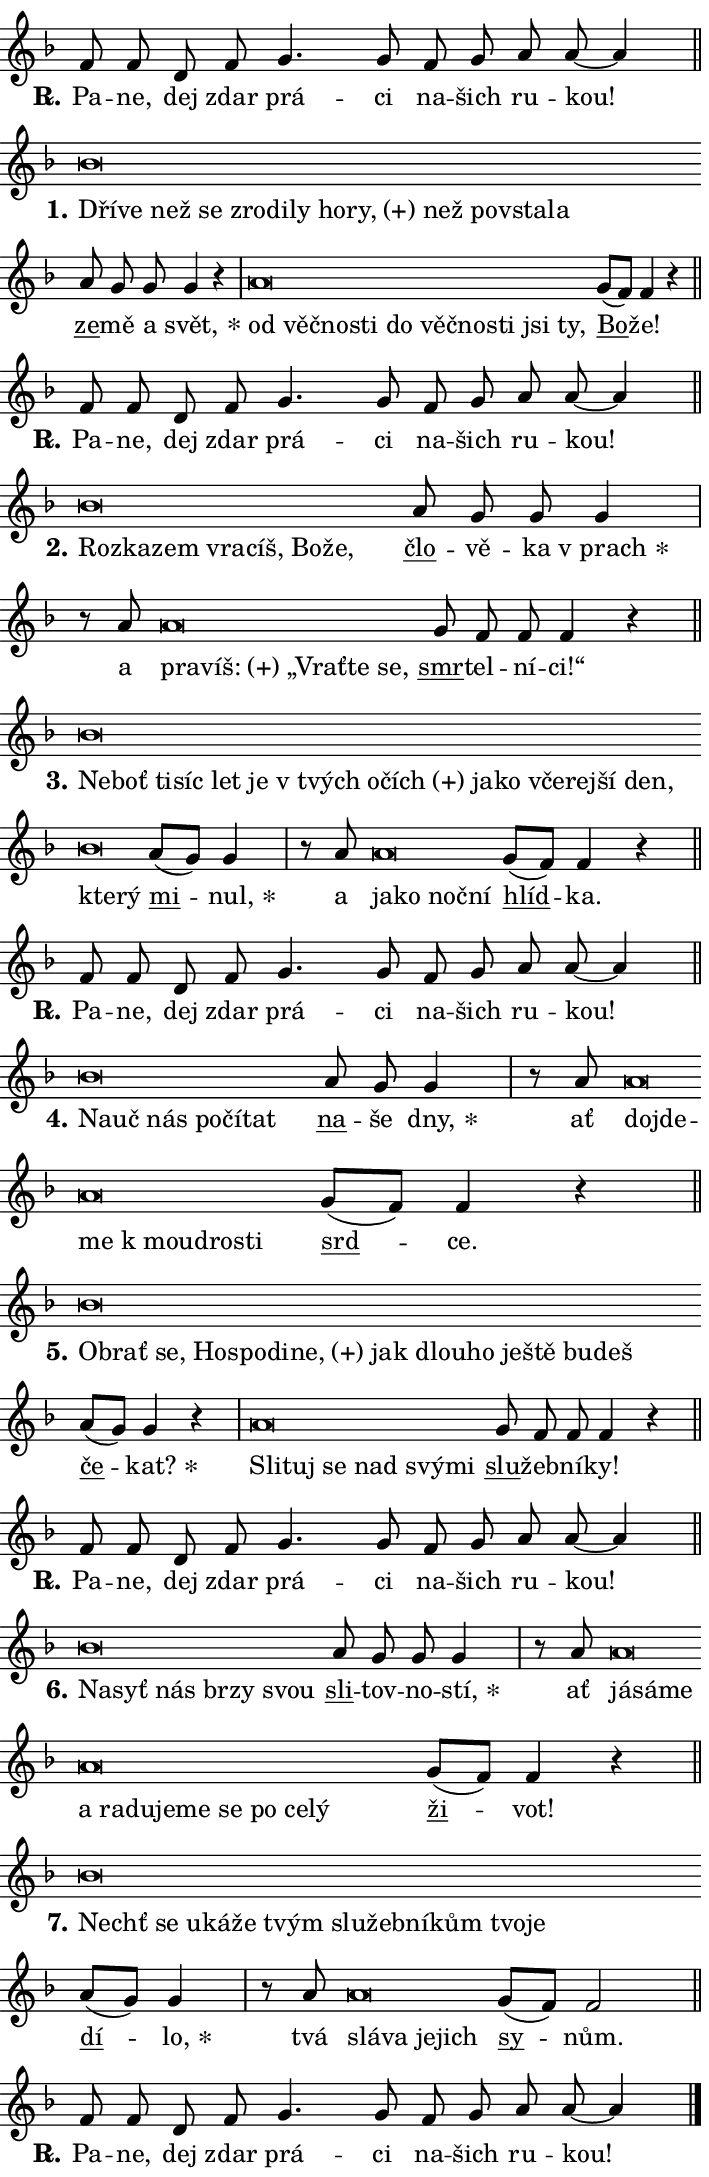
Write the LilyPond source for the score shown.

\version "2.24.0"
\header { tagline = "" }
\paper {
  indent = 0\cm
  top-margin = 0\cm
  right-margin = 0.13\cm % to fit lyric hyphens
  bottom-margin = 0\cm
  left-margin = 0\cm
  paper-width = 12\cm
  page-breaking = #ly:one-page-breaking
  system-system-spacing.basic-distance = #11
  score-system-spacing.basic-distance = #11
  ragged-last = ##f
}


%% Author: Thomas Morley
%% https://lists.gnu.org/archive/html/lilypond-user/2020-05/msg00002.html
#(define (line-position grob)
"Returns position of @var[grob} in current system:
   @code{'start}, if at first time-step
   @code{'end}, if at last time-step
   @code{'middle} otherwise
"
  (let* ((col (ly:item-get-column grob))
         (ln (ly:grob-object col 'left-neighbor))
         (rn (ly:grob-object col 'right-neighbor))
         (col-to-check-left (if (ly:grob? ln) ln col))
         (col-to-check-right (if (ly:grob? rn) rn col))
         (break-dir-left
           (and
             (ly:grob-property col-to-check-left 'non-musical #f)
             (ly:item-break-dir col-to-check-left)))
         (break-dir-right
           (and
             (ly:grob-property col-to-check-right 'non-musical #f)
             (ly:item-break-dir col-to-check-right))))
        (cond ((eqv? 1 break-dir-left) 'start)
              ((eqv? -1 break-dir-right) 'end)
              (else 'middle))))

#(define (tranparent-at-line-position vctor)
  (lambda (grob)
  "Relying on @code{line-position} select the relevant enry from @var{vctor}.
Used to determine transparency,"
    (case (line-position grob)
      ((end) (not (vector-ref vctor 0)))
      ((middle) (not (vector-ref vctor 1)))
      ((start) (not (vector-ref vctor 2))))))

noteHeadBreakVisibility =
#(define-music-function (break-visibility)(vector?)
"Makes @code{NoteHead}s transparent relying on @var{break-visibility}"
#{
  \override NoteHead.transparent =
    #(tranparent-at-line-position break-visibility)
#})

#(define delete-ledgers-for-transparent-note-heads
  (lambda (grob)
    "Reads whether a @code{NoteHead} is transparent.
If so this @code{NoteHead} is removed from @code{'note-heads} from
@var{grob}, which is supposed to be @code{LedgerLineSpanner}.
As a result ledgers are not printed for this @code{NoteHead}"
    (let* ((nhds-array (ly:grob-object grob 'note-heads))
           (nhds-list
             (if (ly:grob-array? nhds-array)
                 (ly:grob-array->list nhds-array)
                 '()))
           ;; Relies on the transparent-property being done before
           ;; Staff.LedgerLineSpanner.after-line-breaking is executed.
           ;; This is fragile ...
           (to-keep
             (remove
               (lambda (nhd)
                 (ly:grob-property nhd 'transparent #f))
               nhds-list)))
      ;; TODO find a better method to iterate over grob-arrays, similiar
      ;; to filter/remove etc for lists
      ;; For now rebuilt from scratch
      (set! (ly:grob-object grob 'note-heads)  '())
      (for-each
        (lambda (nhd)
          (ly:pointer-group-interface::add-grob grob 'note-heads nhd))
        to-keep))))

squashNotes = {
  \override NoteHead.X-extent = #'(-0.2 . 0.2)
  \override NoteHead.Y-extent = #'(-0.75 . 0)
  \override NoteHead.stencil =
    #(lambda (grob)
       (let ((pos (ly:grob-property grob 'staff-position)))
         (begin
           (if (< pos -7) (display "ERROR: Lower brevis then expected\n") (display ""))
           (if (<= pos -6) ly:text-interface::print ly:note-head::print))))
}
unSquashNotes = {
  \revert NoteHead.X-extent
  \revert NoteHead.Y-extent
  \revert NoteHead.stencil
}

hideNotes = \noteHeadBreakVisibility #begin-of-line-visible
unHideNotes = \noteHeadBreakVisibility #all-visible

% work-around for resetting accidentals
% https://lilypond.org/doc/v2.23/Documentation/notation/displaying-rhythms#unmetered-music
cadenzaMeasure = {
  \cadenzaOff
  \partial 1024 s1024
  \cadenzaOn
}

#(define-markup-command (accent layout props text) (markup?)
  "Underline accented syllable"
  (interpret-markup layout props
    #{\markup \override #'(offset . 4.3) \underline { #text }#}))

responsum = \markup \concat {
  "R" \hspace #-1.05 \path #0.1 #'((moveto 0 0.07) (lineto 0.9 0.8)) \hspace #0.05 "."
}

spaceSize = #0.6828661417322834 % exact space size for TeX Gyre Schola

\layout {
  \context {
    \Staff
    \remove "Time_signature_engraver"
    \override LedgerLineSpanner.after-line-breaking = #delete-ledgers-for-transparent-note-heads
  }
  \context {
    \Lyrics {
      \override LyricSpace.minimum-distance = \spaceSize
      \override LyricText.font-name = #"TeX Gyre Schola"
      \override LyricText.font-size = 1
      \override StanzaNumber.font-name = #"TeX Gyre Schola Bold"
      \override StanzaNumber.font-size = 1
    }
  }
  \context {
    \Score 
    \override NoteHead.text =
      #(lambda (grob) 
        (let ((pos (ly:grob-property grob 'staff-position)))
          #{\markup {
            \combine
              \halign #-0.55 \raise #(if (= pos -6) 0 0.5) \override #'(thickness . 2) \draw-line #'(3.2 . 0)
              \musicglyph "noteheads.sM1"
          }#}))
  }
}

% magnetic-lyrics.ily
%
%   written by
%     Jean Abou Samra <jean@abou-samra.fr>
%     Werner Lemberg <wl@gnu.org>
%
%   adapted by
%     Jiri Hon <jiri.hon@gmail.com>
%
% Version 2022-Apr-15

% https://www.mail-archive.com/lilypond-user@gnu.org/msg149350.html

#(define (Left_hyphen_pointer_engraver context)
   "Collect syllable-hyphen-syllable occurrences in lyrics and store
them in properties.  This engraver only looks to the left.  For
example, if the lyrics input is @code{foo -- bar}, it does the
following.

@itemize @bullet
@item
Set the @code{text} property of the @code{LyricHyphen} grob between
@q{foo} and @q{bar} to @code{foo}.

@item
Set the @code{left-hyphen} property of the @code{LyricText} grob with
text @q{foo} to the @code{LyricHyphen} grob between @q{foo} and
@q{bar}.
@end itemize

Use this auxiliary engraver in combination with the
@code{lyric-@/text::@/apply-@/magnetic-@/offset!} hook."
   (let ((hyphen #f)
         (text #f))
     (make-engraver
      (acknowledgers
       ((lyric-syllable-interface engraver grob source-engraver)
        (set! text grob)))
      (end-acknowledgers
       ((lyric-hyphen-interface engraver grob source-engraver)
        ;(when (not (grob::has-interface grob 'lyric-space-interface))
          (set! hyphen grob)));)
      ((stop-translation-timestep engraver)
       (when (and text hyphen)
         (ly:grob-set-object! text 'left-hyphen hyphen))
       (set! text #f)
       (set! hyphen #f)))))

#(define (lyric-text::apply-magnetic-offset! grob)
   "If the space between two syllables is less than the value in
property @code{LyricText@/.details@/.squash-threshold}, move the right
syllable to the left so that it gets concatenated with the left
syllable.

Use this function as a hook for
@code{LyricText@/.after-@/line-@/breaking} if the
@code{Left_@/hyphen_@/pointer_@/engraver} is active."
   (let ((hyphen (ly:grob-object grob 'left-hyphen #f)))
     (when hyphen
       (let ((left-text (ly:spanner-bound hyphen LEFT)))
         (when (grob::has-interface left-text 'lyric-syllable-interface)
           (let* ((common (ly:grob-common-refpoint grob left-text X))
                  (this-x-ext (ly:grob-extent grob common X))
                  (left-x-ext
                   (begin
                     ;; Trigger magnetism for left-text.
                     (ly:grob-property left-text 'after-line-breaking)
                     (ly:grob-extent left-text common X)))
                  ;; `delta` is the gap width between two syllables.
                  (delta (- (interval-start this-x-ext)
                            (interval-end left-x-ext)))
                  (details (ly:grob-property grob 'details))
                  (threshold (assoc-get 'squash-threshold details 0.2)))
             (when (< delta threshold)
               (let* (;; We have to manipulate the input text so that
                      ;; ligatures crossing syllable boundaries are not
                      ;; disabled.  For languages based on the Latin
                      ;; script this is essentially a beautification.
                      ;; However, for non-Western scripts it can be a
                      ;; necessity.
                      (lt (ly:grob-property left-text 'text))
                      (rt (ly:grob-property grob 'text))
                      (is-space (grob::has-interface hyphen 'lyric-space-interface))
                      (space (if is-space " " ""))
                      (extra-delta (if is-space spaceSize 0))
                      ;; Append new syllable.
                      (ltrt-space (if (and (string? lt) (string? rt))
                                (string-append lt space rt)
                                (make-concat-markup (list lt space rt))))
                      ;; Right-align `ltrt` to the right side.
                      (ltrt-space-markup (grob-interpret-markup
                               grob
                               (make-translate-markup
                                (cons (interval-length this-x-ext) 0)
                                (make-right-align-markup ltrt-space)))))
                 (begin
                   ;; Don't print `left-text`.
                   (ly:grob-set-property! left-text 'stencil #f)
                   ;; Set text and stencil (which holds all collected
                   ;; syllables so far) and shift it to the left.
                   (ly:grob-set-property! grob 'text ltrt-space)
                   (ly:grob-set-property! grob 'stencil ltrt-space-markup)
                   (ly:grob-translate-axis! grob (- (- delta extra-delta)) X))))))))))


#(define (lyric-hyphen::displace-bounds-first grob)
   ;; Make very sure this callback isn't triggered too early.
   (let ((left (ly:spanner-bound grob LEFT))
         (right (ly:spanner-bound grob RIGHT)))
     (ly:grob-property left 'after-line-breaking)
     (ly:grob-property right 'after-line-breaking)
     (ly:lyric-hyphen::print grob)))

squashThreshold = #0.4

\layout {
  \context {
    \Lyrics
    \consists #Left_hyphen_pointer_engraver
    \override LyricText.after-line-breaking =
      #lyric-text::apply-magnetic-offset!
    \override LyricHyphen.stencil = #lyric-hyphen::displace-bounds-first
    \override LyricText.details.squash-threshold = \squashThreshold
    \override LyricHyphen.minimum-distance = 0
    \override LyricHyphen.minimum-length = \squashThreshold
  }
}

squashText = \override LyricText.details.squash-threshold = 9999
unSquashText = \override LyricText.details.squash-threshold = \squashThreshold

leftText = \override LyricText.self-alignment-X = #LEFT
unLeftText = \revert LyricText.self-alignment-X

starOffset = #(lambda (grob) 
                (let ((x_offset (ly:self-alignment-interface::aligned-on-x-parent grob)))
                  (if (= x_offset 0) 0 (+ x_offset 1.2))))

star = #(define-music-function (syllable)(string?)
"Append star separator at the end of a syllable"
#{
  \once \override LyricText.X-offset = #starOffset
  \lyricmode { \markup {
    #syllable
    \override #'((font-name . "TeX Gyre Schola Bold")) \hspace #0.2 \lower #0.65 \larger "*"
  } }
#})

starAccent = #(define-music-function (syllable)(string?)
"Append star separator at the end of a syllable and make accent"
#{
  \once \override LyricText.X-offset = #starOffset
  \lyricmode { \markup {
    \accent #syllable
    \override #'((font-name . "TeX Gyre Schola Bold")) \hspace #0.2 \lower #0.65 \larger "*"
  } }
#})

breath = #(define-music-function (syllable)(string?)
"Append breathing indicator at the end of a syllable"
#{
  \lyricmode { \markup { #syllable "+" } }
#})

optionalBreath = #(define-music-function (syllable)(string?)
"Append optional breathing indicator at the end of a syllable"
#{
  \lyricmode { \markup { #syllable "(+)" } }
#})


\score {
    <<
        \new Voice = "melody" { \cadenzaOn \key f \major \relative { f'8 f d f g4. g8 \bar "" f8 g a a~ a4 \cadenzaMeasure \bar "||" \break } }
        \new Lyrics \lyricsto "melody" { \lyricmode { \set stanza = \responsum
Pa -- ne, dej zdar prá -- ci na -- šich ru -- kou! } }
    >>
    \layout {}
}

\score {
    <<
        \new Voice = "melody" { \cadenzaOn \key f \major \relative { \squashNotes bes'\breve*1/16 \hideNotes \breve*1/16 \bar "" \breve*1/16 \bar "" \breve*1/16 \bar "" \breve*1/16 \bar "" \breve*1/16 \bar "" \breve*1/16 \bar "" \breve*1/16 \bar "" \breve*1/16 \bar "" \breve*1/16 \bar "" \breve*1/16 \bar "" \breve*1/16 \breve*1/16 \bar "" \unHideNotes \unSquashNotes \bar "" a8 g g g4 r \cadenzaMeasure \bar "|" \squashNotes a\breve*1/16 \hideNotes \breve*1/16 \bar "" \breve*1/16 \bar "" \breve*1/16 \bar "" \breve*1/16 \bar "" \breve*1/16 \bar "" \breve*1/16 \bar "" \breve*1/16 \bar "" \breve*1/16 \breve*1/16 \bar "" \unHideNotes \unSquashNotes \bar "" g8[( f)] f4 r \cadenzaMeasure \bar "||" \break } }
        \new Lyrics \lyricsto "melody" { \lyricmode { \set stanza = "1."
\leftText Dří -- \squashText ve než se zro -- di -- ly ho -- \optionalBreath ry, než po -- vsta -- la \unLeftText \unSquashText \markup \accent ze -- mě a \star svět, \leftText od \squashText věč -- no -- sti do věč -- no -- sti jsi ty, \unLeftText \unSquashText \markup \accent Bo -- že! } }
    >>
    \layout {}
}

\score {
    <<
        \new Voice = "melody" { \cadenzaOn \key f \major \relative { f'8 f d f g4. g8 \bar "" f8 g a a~ a4 \cadenzaMeasure \bar "||" \break } }
        \new Lyrics \lyricsto "melody" { \lyricmode { \set stanza = \responsum
Pa -- ne, dej zdar prá -- ci na -- šich ru -- kou! } }
    >>
    \layout {}
}

\score {
    <<
        \new Voice = "melody" { \cadenzaOn \key f \major \relative { \squashNotes bes'\breve*1/16 \hideNotes \breve*1/16 \bar "" \breve*1/16 \bar "" \breve*1/16 \bar "" \breve*1/16 \bar "" \breve*1/16 \breve*1/16 \bar "" \unHideNotes \unSquashNotes \bar "" a8 g g g4 \cadenzaMeasure \bar "|" r8 a8 \squashNotes a\breve*1/16 \hideNotes \breve*1/16 \bar "" \breve*1/16 \bar "" \breve*1/16 \breve*1/16 \bar "" \unHideNotes \unSquashNotes \bar "" g8 f f f4 r \cadenzaMeasure \bar "||" \break } }
        \new Lyrics \lyricsto "melody" { \lyricmode { \set stanza = "2."
\leftText Roz -- \squashText ka -- zem vra -- cíš, Bo -- že, \unLeftText \unSquashText \markup \accent člo -- vě -- ka \star "v prach" a \leftText pra -- \squashText \optionalBreath víš: „Vrať -- te se, \unLeftText \unSquashText \markup \accent smr -- tel -- ní -- ci!“ } }
    >>
    \layout {}
}

\score {
    <<
        \new Voice = "melody" { \cadenzaOn \key f \major \relative { \squashNotes bes'\breve*1/16 \hideNotes \breve*1/16 \bar "" \breve*1/16 \bar "" \breve*1/16 \bar "" \breve*1/16 \bar "" \breve*1/16 \bar "" \breve*1/16 \bar "" \breve*1/16 \bar "" \breve*1/16 \bar "" \breve*1/16 \bar "" \breve*1/16 \bar "" \breve*1/16 \bar "" \breve*1/16 \bar "" \breve*1/16 \bar "" \breve*1/16 \bar "" \breve*1/16 \breve*1/16 \bar "" \unHideNotes \unSquashNotes \bar "" a8[( g)] g4 \cadenzaMeasure \bar "|" r8 a8 \squashNotes a\breve*1/16 \hideNotes \breve*1/16 \bar "" \breve*1/16 \breve*1/16 \bar "" \unHideNotes \unSquashNotes \bar "" g8[( f)] f4 r \cadenzaMeasure \bar "||" \break } }
        \new Lyrics \lyricsto "melody" { \lyricmode { \set stanza = "3."
\leftText Ne -- \squashText boť ti -- síc let je "v tvých" o -- \optionalBreath čích ja -- ko vče -- rej -- ší den, kte -- rý \unLeftText \unSquashText \markup \accent mi -- \star nul, a \leftText ja -- \squashText ko noč -- ní \unLeftText \unSquashText \markup \accent hlíd -- ka. } }
    >>
    \layout {}
}

\score {
    <<
        \new Voice = "melody" { \cadenzaOn \key f \major \relative { f'8 f d f g4. g8 \bar "" f8 g a a~ a4 \cadenzaMeasure \bar "||" \break } }
        \new Lyrics \lyricsto "melody" { \lyricmode { \set stanza = \responsum
Pa -- ne, dej zdar prá -- ci na -- šich ru -- kou! } }
    >>
    \layout {}
}

\score {
    <<
        \new Voice = "melody" { \cadenzaOn \key f \major \relative { \squashNotes bes'\breve*1/16 \hideNotes \breve*1/16 \bar "" \breve*1/16 \bar "" \breve*1/16 \bar "" \breve*1/16 \breve*1/16 \bar "" \unHideNotes \unSquashNotes \bar "" a8 g g4 \cadenzaMeasure \bar "|" r8 a8 \squashNotes a\breve*1/16 \hideNotes \breve*1/16 \bar "" \breve*1/16 \bar "" \breve*1/16 \bar "" \breve*1/16 \breve*1/16 \bar "" \unHideNotes \unSquashNotes \bar "" g8[( f)] f4 r \cadenzaMeasure \bar "||" \break } }
        \new Lyrics \lyricsto "melody" { \lyricmode { \set stanza = "4."
\leftText Na -- \squashText uč nás po -- čí -- tat \unLeftText \unSquashText \markup \accent na -- še \star dny, ať \leftText do -- \squashText jde -- me "k mou" -- dro -- sti \unLeftText \unSquashText \markup \accent srd -- ce. } }
    >>
    \layout {}
}

\score {
    <<
        \new Voice = "melody" { \cadenzaOn \key f \major \relative { \squashNotes bes'\breve*1/16 \hideNotes \breve*1/16 \bar "" \breve*1/16 \bar "" \breve*1/16 \bar "" \breve*1/16 \bar "" \breve*1/16 \bar "" \breve*1/16 \bar "" \breve*1/16 \bar "" \breve*1/16 \bar "" \breve*1/16 \bar "" \breve*1/16 \bar "" \breve*1/16 \bar "" \breve*1/16 \breve*1/16 \bar "" \unHideNotes \unSquashNotes \bar "" a8[( g)] g4 r \cadenzaMeasure \bar "|" \squashNotes a\breve*1/16 \hideNotes \breve*1/16 \bar "" \breve*1/16 \bar "" \breve*1/16 \bar "" \breve*1/16 \breve*1/16 \bar "" \unHideNotes \unSquashNotes \bar "" g8 f f f4 r \cadenzaMeasure \bar "||" \break } }
        \new Lyrics \lyricsto "melody" { \lyricmode { \set stanza = "5."
\leftText Ob -- \squashText rať se, Ho -- spo -- di -- \optionalBreath ne, jak dlou -- ho je -- ště bu -- deš \unLeftText \unSquashText \markup \accent če -- \star kat? \leftText Sli -- \squashText tuj se nad svý -- mi \unLeftText \unSquashText \markup \accent slu -- žeb -- ní -- ky! } }
    >>
    \layout {}
}

\score {
    <<
        \new Voice = "melody" { \cadenzaOn \key f \major \relative { f'8 f d f g4. g8 \bar "" f8 g a a~ a4 \cadenzaMeasure \bar "||" \break } }
        \new Lyrics \lyricsto "melody" { \lyricmode { \set stanza = \responsum
Pa -- ne, dej zdar prá -- ci na -- šich ru -- kou! } }
    >>
    \layout {}
}

\score {
    <<
        \new Voice = "melody" { \cadenzaOn \key f \major \relative { \squashNotes bes'\breve*1/16 \hideNotes \breve*1/16 \bar "" \breve*1/16 \bar "" \breve*1/16 \bar "" \breve*1/16 \breve*1/16 \bar "" \unHideNotes \unSquashNotes \bar "" a8 g g g4 \cadenzaMeasure \bar "|" r8 a8 \squashNotes a\breve*1/16 \hideNotes \breve*1/16 \bar "" \breve*1/16 \bar "" \breve*1/16 \bar "" \breve*1/16 \bar "" \breve*1/16 \bar "" \breve*1/16 \bar "" \breve*1/16 \bar "" \breve*1/16 \bar "" \breve*1/16 \bar "" \breve*1/16 \breve*1/16 \bar "" \unHideNotes \unSquashNotes \bar "" g8[( f)] f4 r \cadenzaMeasure \bar "||" \break } }
        \new Lyrics \lyricsto "melody" { \lyricmode { \set stanza = "6."
\leftText Na -- \squashText syť nás br -- zy svou \unLeftText \unSquashText \markup \accent sli -- tov -- no -- \star stí, ať \leftText já -- \squashText sá -- me a ra -- du -- je -- me se po ce -- lý \unLeftText \unSquashText \markup \accent ži -- vot! } }
    >>
    \layout {}
}

\score {
    <<
        \new Voice = "melody" { \cadenzaOn \key f \major \relative { \squashNotes bes'\breve*1/16 \hideNotes \breve*1/16 \bar "" \breve*1/16 \bar "" \breve*1/16 \bar "" \breve*1/16 \bar "" \breve*1/16 \bar "" \breve*1/16 \bar "" \breve*1/16 \bar "" \breve*1/16 \bar "" \breve*1/16 \bar "" \breve*1/16 \breve*1/16 \bar "" \unHideNotes \unSquashNotes \bar "" a8[( g)] g4 \cadenzaMeasure \bar "|" r8 a8 \squashNotes a\breve*1/16 \hideNotes \breve*1/16 \bar "" \breve*1/16 \breve*1/16 \bar "" \unHideNotes \unSquashNotes \bar "" g8[( f)] f2 \cadenzaMeasure \bar "||" \break } }
        \new Lyrics \lyricsto "melody" { \lyricmode { \set stanza = "7."
\leftText Nechť \squashText se u -- ká -- že tvým slu -- žeb -- ní -- kům tvo -- je \unLeftText \unSquashText \markup \accent dí -- \star lo, tvá \leftText slá -- \squashText va je -- jich \unLeftText \unSquashText \markup \accent sy -- nům. } }
    >>
    \layout {}
}

\score {
    <<
        \new Voice = "melody" { \cadenzaOn \key f \major \relative { f'8 f d f g4. g8 \bar "" f8 g a a~ a4 \cadenzaMeasure \bar "||" \break } \bar "|." }
        \new Lyrics \lyricsto "melody" { \lyricmode { \set stanza = \responsum
Pa -- ne, dej zdar prá -- ci na -- šich ru -- kou! } }
    >>
    \layout {}
}
